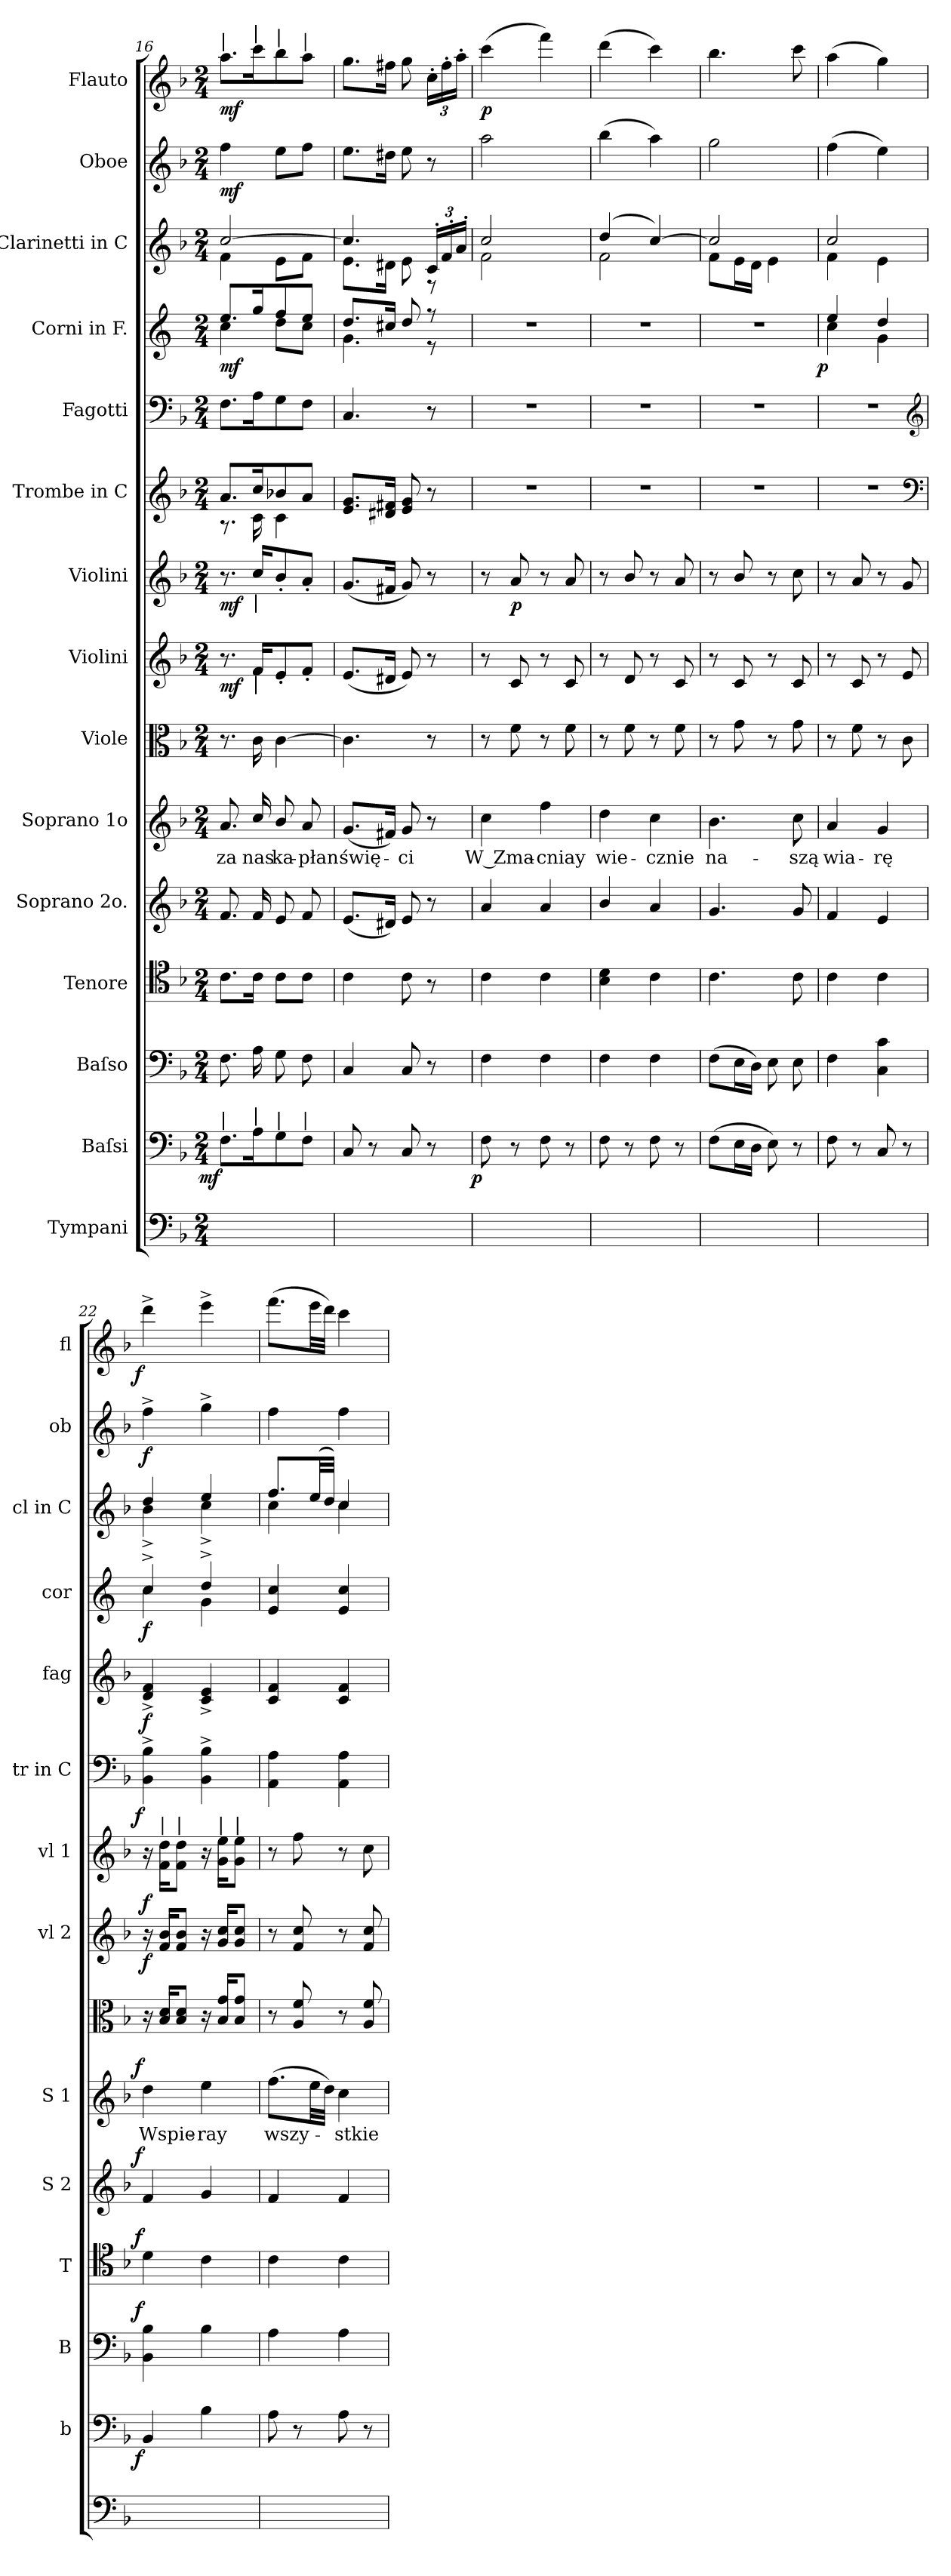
**kern	**kern	**dynam	**kern	**dynam	**kern	**dynam	**kern	**dynam	**kern	**text	**dynam	**kern	**kern	**dynam	**kern	**dynam	**kern	**dynam	**kern	**dynam	**kern	**dynam	**kern	**kern	**dynam	**kern	**dynam
*part15	*part14	*part14	*part13	*part13	*part12	*part12	*part11	*part11	*part10	*part10	*part10	*part9	*part8	*part8	*part7	*part7	*part6	*part6	*part5	*part5	*part4	*part4	*part3	*part2	*part2	*part1	*part1
*staff15	*staff14	*staff14	*staff13	*staff13	*staff12	*staff12	*staff11	*staff11	*staff10	*staff10	*staff10	*staff9	*staff8	*staff8	*staff7	*staff7	*staff6	*staff6	*staff5	*staff5	*staff4	*staff4	*staff3	*staff2	*staff2	*staff1	*staff1
*I"Tympani	*I"Baſsi	*	*I"Baſso	*	*I"Tenore	*	*I"Soprano 2o.	*	*I"Soprano 1o	*	*	*I"Viole	*I"Violini	*	*I"Violini	*	*I"Trombe in C	*	*I"Fagotti	*	*I"Corni in F.	*	*I"Clarinetti in C	*I"Oboe	*	*I"Flauto	*
*	*I'b	*	*I'B	*	*I'T	*	*I'S 2	*	*I'S 1	*	*	*	*I'vl 2	*	*I'vl 1	*	*I'tr in C	*	*I'fag	*	*I'cor	*	*I'cl in C	*I'ob	*	*I'fl	*
*clefF4	*clefF4	*	*clefF4	*	*clefC4	*	*clefG2	*	*clefG2	*	*	*clefC3	*clefG2	*	*clefG2	*	*clefG2	*	*clefF4	*	*clefG2	*	*clefG2	*clefG2	*	*clefG2	*
*	*	*	*	*	*	*	*	*	*	*	*	*	*	*	*	*	*	*	*	*	*ITrd4c7	*	*	*	*	*	*
*k[b-]	*k[b-]	*	*k[b-]	*	*k[b-]	*	*k[b-]	*	*k[b-]	*	*	*k[b-]	*k[b-]	*	*k[b-]	*	*k[b-]	*	*k[b-]	*	*k[b-]	*	*k[b-]	*k[b-]	*	*k[b-]	*
*M2/4	*M2/4	*	*M2/4	*	*M2/4	*	*M2/4	*	*M2/4	*	*	*M2/4	*M2/4	*	*M2/4	*	*M2/4	*	*M2/4	*	*M2/4	*	*M2/4	*M2/4	*	*M2/4	*
=16	=16	=16	=16	=16	=16	=16	=16	=16	=16	=16	=16	=16	=16	=16	=16	=16	=16	=16	=16	=16	=16	=16	=16	=16	=16	=16	=16
*	*	*	*	*	*	*	*	*	*	*	*	*	*	*	*	*	*^	*	*	*	*^	*	*^	*	*	*	*
!	!	!	!	!	!	!	!	!	!	!	!	!	!	!	!	!	!	!	!	!	!	!	!	!	!	!	!	!	!LO:TX:a:t=|	!
!	!LO:TX:a:t=|	!	!	!	!	!	!	!	!	!	!	!	!	!	!	!	!	!	!	!	!	!	!	!	!	!	!	!	!	!
!	!	!LO:DY:b:rj	!	!	!	!	!	!	!	!	!	!	!	!	!	!	!	!	!	!	!	!	!	!	!	!	!	!	!	!
2ryy	8.F\L	mf	8.F\	.	8.c\L	.	8.f/	.	8.a/	za	.	8.r	8.r	mf	8.r	mf	8.a/L	8.r	.	8.F\L	.	8.a/L	4f\	mf	[2cc/	4f\	4ff\	mf	8.aa\L	mf
!	!	!	!	!	!	!	!	!	!	!	!	!	!	!	!	!	!	!	!	!	!	!	!	!	!	!	!	!	!LO:TX:a:t=|	!
!	!	!	!	!	!	!	!	!	!	!	!	!	!	!	!LO:TX:b:t=|	!	!	!	!	!	!	!	!	!	!	!	!	!	!	!
!	!	!	!	!	!	!	!	!	!	!	!	!	!LO:TX:b:t=|	!	!	!	!	!	!	!	!	!	!	!	!	!	!	!	!	!
!	!LO:TX:a:t=|	!	!	!	!	!	!	!	!	!	!	!	!	!	!	!	!	!	!	!	!	!	!	!	!	!	!	!	!	!
.	16A\K	.	16A\	.	16c\Jk	.	16f/	.	16cc/	nas	.	16c\	16f/KL	.	16cc/KL	.	16cc/K	16c\	.	16A\K	.	16cc/K	.	.	.	.	.	.	16ccc\K	.
!	!	!	!	!	!	!	!	!	!	!	!	!	!	!	!	!	!	!	!	!	!	!	!	!	!	!	!	!	!LO:TX:a:t=|	!
!	!LO:TX:a:t=|	!	!	!	!	!	!	!	!	!	!	!	!	!	!	!	!	!	!	!	!	!	!	!	!	!	!	!	!	!
.	8G\	.	8G\	.	8c\L	.	8e/	.	8b-/	ka-	.	[4c\	8e'/	.	8b-'/	.	8b-X/	4c\	.	8G\	.	8b-/	8g\L	.	.	8e\L	8ee\L	.	8bb-\	.
!	!	!	!	!	!	!	!	!	!	!	!	!	!	!	!	!	!	!	!	!	!	!	!	!	!	!	!	!	!LO:TX:a:t=|	!
!	!LO:TX:a:t=|	!	!	!	!	!	!	!	!	!	!	!	!	!	!	!	!	!	!	!	!	!	!	!	!	!	!	!	!	!
.	8F\J	.	8F\	.	8c\J	.	8f/	.	8a/	-płan	.	.	8f'/J	.	8a'/J	.	8a/J	.	.	8F\J	.	8a/J	8f\J	.	.	8f\J	8ff\J	.	8aa\J	.
*	*	*	*	*	*	*	*	*	*	*	*	*	*	*	*	*	*v	*v	*	*	*	*	*	*	*	*	*	*	*	*
=17	=17	=17	=17	=17	=17	=17	=17	=17	=17	=17	=17	=17	=17	=17	=17	=17	=17	=17	=17	=17	=17	=17	=17	=17	=17	=17	=17	=17	=17
2ryy	8C/	.	4C/	.	4c\	.	(8.e/L	.	(8.g/L	świę-	.	4.c\]	(8.e/L	.	(8.g/L	.	8.e/ 8.g/L	.	4.C/	.	8.g/L	4.c\	.	4.cc/]	8.e\L	8.ee\L	.	8.gg\L	.
.	8r	.	.	.	.	.	.	.	.	.	.	.	.	.	.	.	.	.	.	.	.	.	.	.	.	.	.	.	.
.	.	.	.	.	.	.	16d#X/Jk)	.	16f#X/Jk)	.	.	.	16d#X/Jk	.	16f#X/Jk	.	16d#X/ 16f#X/Jk	.	.	.	16f#X/Jk	.	.	.	16d#X\Jk	16dd#X\Jk	.	16ff#X\Jk	.
.	8C/	.	8C/	.	8c\	.	8e/	.	8g/	-ci	.	.	8e/)	.	8g/)	.	8e/ 8g/	.	.	.	8g/	.	.	.	8e\	8ee\	.	8gg\	.
.	8r	.	8r	.	8r	.	8r	.	8r	.	.	8r	8r	.	8r	.	8r	.	8r	.	8r	8r	.	24c'/LL	8r	8r	.	24cc'\LL	.
.	.	.	.	.	.	.	.	.	.	.	.	.	.	.	.	.	.	.	.	.	.	.	.	24f'/	.	.	.	24ff#'\	.
.	.	.	.	.	.	.	.	.	.	.	.	.	.	.	.	.	.	.	.	.	.	.	.	24a'/JJ	.	.	.	24aa'\JJ	.
*	*	*	*	*	*	*	*	*	*	*	*	*	*	*	*	*	*	*	*	*	*v	*v	*	*	*	*	*	*	*
=18	=18	=18	=18	=18	=18	=18	=18	=18	=18	=18	=18	=18	=18	=18	=18	=18	=18	=18	=18	=18	=18	=18	=18	=18	=18	=18	=18	=18
!	!	!LO:DY:b:rj	!	!	!	!	!	!	!	!	!	!	!	!	!	!	!	!	!	!	!	!	!	!	!	!	!	!
2ryy	8F\	p	4F\	.	4c\	.	4a/	.	4cc\	W Zma-	.	8r	8r	.	8r	.	2r	.	2r	.	2r	.	2cc/	2f\	2aa\	.	(4ccc\	p
.	8r	.	.	.	.	.	.	.	.	.	.	8f\	8c/	.	8a/	p	.	.	.	.	.	.	.	.	.	.	.	.
.	8F\	.	4F\	.	4c\	.	4a/	.	4ff\	-cniay	.	8r	8r	.	8r	.	.	.	.	.	.	.	.	.	.	.	4fff\)	.
.	8r	.	.	.	.	.	.	.	.	.	.	8f\	8c/	.	8a/	.	.	.	.	.	.	.	.	.	.	.	.	.
=19	=19	=19	=19	=19	=19	=19	=19	=19	=19	=19	=19	=19	=19	=19	=19	=19	=19	=19	=19	=19	=19	=19	=19	=19	=19	=19	=19	=19
2ryy	8F\	.	4F\	.	4B-\ 4d\	.	4b-/	.	4dd\	wie-	.	8r	8r	.	8r	.	2r	.	2r	.	2r	.	(4dd/	2f\	(4bb-\	.	(4ddd\	.
.	8r	.	.	.	.	.	.	.	.	.	.	8f\	8d/	.	8b-/	.	.	.	.	.	.	.	.	.	.	.	.	.
.	8F\	.	4F\	.	4c\	.	4a/	.	4cc\	-cznie	.	8r	8r	.	8r	.	.	.	.	.	.	.	[4cc/)	.	4aa\)	.	4ccc\)	.
.	8r	.	.	.	.	.	.	.	.	.	.	8f\	8c/	.	8a/	.	.	.	.	.	.	.	.	.	.	.	.	.
=20	=20	=20	=20	=20	=20	=20	=20	=20	=20	=20	=20	=20	=20	=20	=20	=20	=20	=20	=20	=20	=20	=20	=20	=20	=20	=20	=20	=20
2ryy	(8F\L	.	(8F\L	.	4.c\	.	4.g/	.	4.b-\	na-	.	8r	8r	.	8r	.	2r	.	2r	.	2r	.	2cc/]	8f\L	2gg\	.	4.bb-\	.
.	16E\L	.	16E\L	.	.	.	.	.	.	.	.	8g\	8c/	.	8b-/	.	.	.	.	.	.	.	.	16e\L	.	.	.	.
.	16D\JJ	.	16D\JJ)	.	.	.	.	.	.	.	.	.	.	.	.	.	.	.	.	.	.	.	.	16d\JJ	.	.	.	.
.	8E\)	.	8E\	.	.	.	.	.	.	.	.	8r	8r	.	8r	.	.	.	.	.	.	.	.	4e\	.	.	.	.
.	8r	.	8E\	.	8c\	.	8g/	.	8cc\	-szą	.	8g\	8c/	.	8cc\	.	.	.	.	.	.	.	.	.	.	.	8ccc\	.
=21	=21	=21	=21	=21	=21	=21	=21	=21	=21	=21	=21	=21	=21	=21	=21	=21	=21	=21	=21	=21	=21	=21	=21	=21	=21	=21	=21	=21
*	*	*	*	*	*	*	*	*	*	*	*	*	*	*	*	*	*	*	*	*	*^	*	*	*	*	*	*	*
!	!	!	!	!	!	!	!	!	!	!	!	!	!	!	!	!	!	!	!	!	!	!	!LO:DY:rj	!	!	!	!	!	!
2ryy	8F\	.	4F\	.	4c\	.	4f/	.	4a/	wia-	.	8r	8r	.	8r	.	2r	.	2r	.	4a/	4f\	p	2cc/	4f\	(4ff\	.	(4aa\	.
.	8r	.	.	.	.	.	.	.	.	.	.	8f\	8c/	.	8a/	.	.	.	.	.	.	.	.	.	.	.	.	.	.
.	8C/	.	4C\ 4c\	.	4c\	.	4e/	.	4g/	-rę	.	8r	8r	.	8r	.	.	.	.	.	4g/	4c\	.	.	4e\	4ee\)	.	4gg\)	.
.	8r	.	.	.	.	.	.	.	.	.	.	8c\	8e/	.	8g/	.	.	.	.	.	.	.	.	.	.	.	.	.	.
*	*	*	*	*	*	*	*	*	*	*	*	*	*	*	*	*	*clefF4	*	*clefG2	*	*	*	*	*	*	*	*	*	*
=22	=22	=22	=22	=22	=22	=22	=22	=22	=22	=22	=22	=22	=22	=22	=22	=22	=22	=22	=22	=22	=22	=22	=22	=22	=22	=22	=22	=22	=22
!	!	!LO:DY:b:rj	!	!LO:DY:a:rj	!	!LO:DY:a:rj	!	!LO:DY:a:rj	!	!	!LO:DY:a:rj	!	!	!	!	!	!	!LO:DY:rj	!	!	!	!	!	!	!	!	!	!	!LO:DY:rj
2ryy	4BB-/	f	4BB-\ 4B-\	f	4d\	f	4f/	f	4dd\	Wspie-	f	16r	16r	f	16r	f	4BB-^<\ 4B-^<\	f	4d^/ 4f^/	f	4f^</	4f\	f	4dd/	4b-^\	4ff^\	f	4ddd^<\	f
!	!	!	!	!	!	!	!	!	!	!	!	!	!	!	!LO:TX:a:t=|	!	!	!	!	!	!	!	!	!	!	!	!	!	!
.	.	.	.	.	.	.	.	.	.	.	.	16B-/ 16d/KL	16f/ 16b-/KL	.	16f\ 16dd\KL	.	.	.	.	.	.	.	.	.	.	.	.	.	.
!	!	!	!	!	!	!	!	!	!	!	!	!	!	!	!LO:TX:a:t=|	!	!	!	!	!	!	!	!	!	!	!	!	!	!
.	.	.	.	.	.	.	.	.	.	.	.	8B-/ 8d/J	8f/ 8b-/J	.	8f\ 8dd\J	.	.	.	.	.	.	.	.	.	.	.	.	.	.
.	4B-\	.	4B-\	.	4c\	.	4g/	.	4ee\	-ray	.	16r	16r	.	16r	.	4BB-^<\ 4B-^<\	.	4c^/ 4e^/	.	4g^</	4c\	.	4ee/	4cc^\	4gg^\	.	4eee^<\	.
!	!	!	!	!	!	!	!	!	!	!	!	!	!	!	!LO:TX:a:t=|	!	!	!	!	!	!	!	!	!	!	!	!	!	!
.	.	.	.	.	.	.	.	.	.	.	.	16B-/ 16g/KL	16g/ 16cc/KL	.	16g\ 16ee\KL	.	.	.	.	.	.	.	.	.	.	.	.	.	.
!	!	!	!	!	!	!	!	!	!	!	!	!	!	!	!LO:TX:a:t=|	!	!	!	!	!	!	!	!	!	!	!	!	!	!
.	.	.	.	.	.	.	.	.	.	.	.	8B-/ 8g/J	8g/ 8cc/J	.	8g\ 8ee\J	.	.	.	.	.	.	.	.	.	.	.	.	.	.
*	*	*	*	*	*	*	*	*	*	*	*	*	*	*	*	*	*	*	*	*	*v	*v	*	*	*	*	*	*	*
=23	=23	=23	=23	=23	=23	=23	=23	=23	=23	=23	=23	=23	=23	=23	=23	=23	=23	=23	=23	=23	=23	=23	=23	=23	=23	=23	=23	=23
2ryy	8A\	.	4A\	.	4c\	.	4f/	.	(8.ff\L	wszy-	.	8r	8r	.	8r	.	4AA\ 4A\	.	4c/ 4f/	.	4A/ 4f/	.	8.ff/L	4cc\	4ff\	.	(8.fff\L	.
.	8r	.	.	.	.	.	.	.	.	.	.	8A/ 8f/	8f/ 8cc/	.	8ff\	.	.	.	.	.	.	.	.	.	.	.	.	.
.	.	.	.	.	.	.	.	.	32ee\LL	.	.	.	.	.	.	.	.	.	.	.	.	.	(32ee/LL	.	.	.	32eee\LL	.
.	.	.	.	.	.	.	.	.	32dd\JJJ)	.	.	.	.	.	.	.	.	.	.	.	.	.	32dd/JJJ)	.	.	.	32ddd\JJJ)	.
.	8A\	.	4A\	.	4c\	.	4f/	.	4cc\	-stkie	.	8r	8r	.	8r	.	4AA\ 4A\	.	4c/ 4f/	.	4A/ 4f/	.	4cc/	4cc\	4ff\	.	4ccc\	.
.	8r	.	.	.	.	.	.	.	.	.	.	8A/ 8f/	8f/ 8cc/	.	8cc\	.	.	.	.	.	.	.	.	.	.	.	.	.
*	*	*	*	*	*	*	*	*	*	*	*	*	*	*	*	*	*	*	*	*	*	*	*v	*v	*	*	*	*
=	=	=	=	=	=	=	=	=	=	=	=	=	=	=	=	=	=	=	=	=	=	=	=	=	=	=	=
*-	*-	*-	*-	*-	*-	*-	*-	*-	*-	*-	*-	*-	*-	*-	*-	*-	*-	*-	*-	*-	*-	*-	*-	*-	*-	*-	*-
